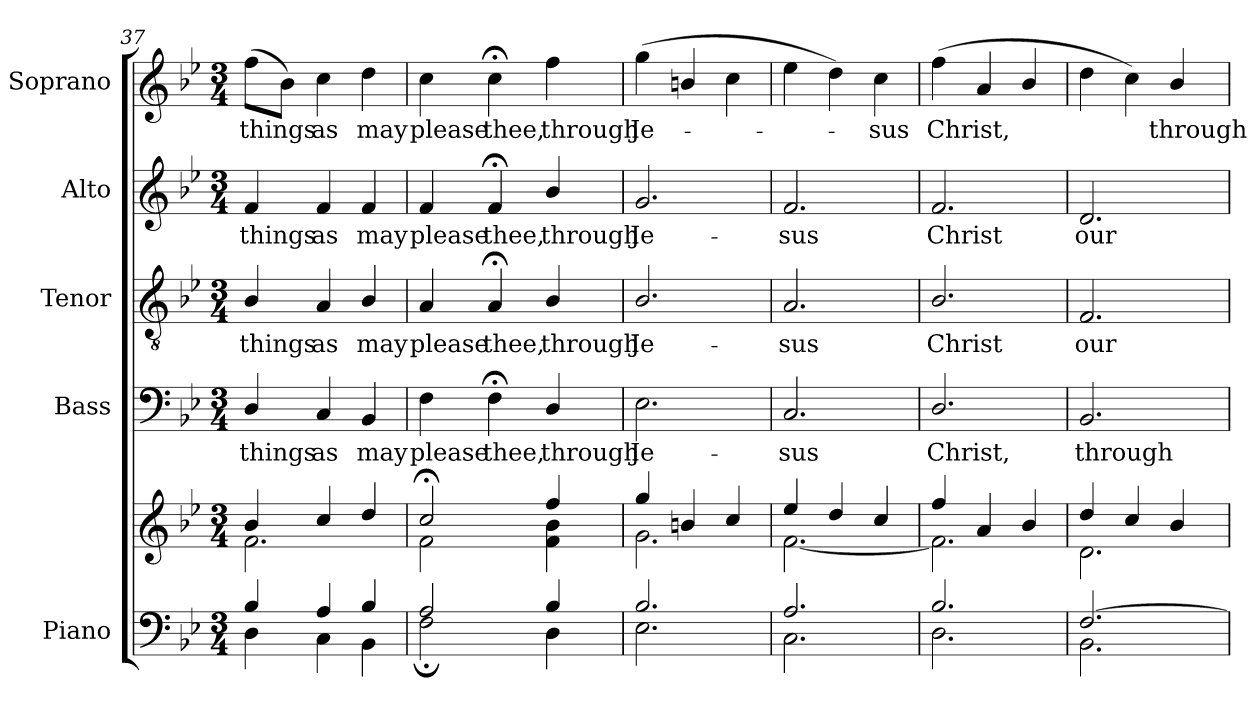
**kern	**kern	**kern	**text	**kern	**text	**kern	**text	**kern	**text
*part5	*part5	*part4	*part4	*part3	*part3	*part2	*part2	*part1	*part1
*staff6	*staff5	*staff4	*staff4	*staff3	*staff3	*staff2	*staff2	*staff1	*staff1
*I"Piano	*	*I"Bass	*	*I"Tenor	*	*I"Alto	*	*I"Soprano	*
*I'Pno.	*	*I'B.	*	*I'T.	*	*I'A.	*	*I'S.	*
*clefF4	*clefG2	*clefF4	*	*clefGv2	*	*clefG2	*	*clefG2	*
*	*	*	*	*ITrd7c12	*	*	*	*	*
*k[b-e-]	*k[b-e-]	*k[b-e-]	*	*k[b-e-]	*	*k[b-e-]	*	*k[b-e-]	*
*B-:	*B-:	*B-:	*	*B-:	*	*B-:	*	*B-:	*
*M3/4	*M3/4	*M3/4	*	*M3/4	*	*M3/4	*	*M3/4	*
=37	=37	=37	=37	=37	=37	=37	=37	=37	=37
*^	*^	*	*	*	*	*	*	*	*
!	!	!	!	!	!LO:LY:b:color=#000000	!	!	!	!	!	!
!	!	!	!	!	!	!	!LO:LY:b:color=#000000	!	!	!	!
!	!	!	!	!	!	!	!	!	!LO:LY:b:color=#000000	!	!
!	!	!	!	!	!	!	!	!	!	!	!LO:LY:b:color=#000000
4B-i/	4Di\	4b-i/	2.fi\	4Di/	things	4BB-i/	things	4fi/	things	(8ffi\L	things
.	.	.	.	.	.	.	.	.	.	8b-i\J)	.
!	!	!	!	!	!LO:LY:b:color=#000000	!	!	!	!	!	!
!	!	!	!	!	!	!	!LO:LY:b:color=#000000	!	!	!	!
!	!	!	!	!	!	!	!	!	!LO:LY:b:color=#000000	!	!
!	!	!	!	!	!	!	!	!	!	!	!LO:LY:b:color=#000000
4Ai/	4Ci\	4cci/	.	4Ci/	as	4AAi/	as	4fi/	as	4cci\	as
!	!	!	!	!	!LO:LY:b:color=#000000	!	!	!	!	!	!
!	!	!	!	!	!	!	!LO:LY:b:color=#000000	!	!	!	!
!	!	!	!	!	!	!	!	!	!LO:LY:b:color=#000000	!	!
!	!	!	!	!	!	!	!	!	!	!	!LO:LY:b:color=#000000
4B-i/	4BB-i\	4ddi/	.	4BB-i/	may	4BB-i/	may	4fi/	may	4ddi\	may
!!LO:PB:g=z
=38	=38	=38	=38	=38	=38	=38	=38	=38	=38	=38	=38
!	!	!	!	!	!LO:LY:b:color=#000000	!	!	!	!	!	!
!	!	!	!	!	!	!	!LO:LY:b:color=#000000	!	!	!	!
!	!	!	!	!	!	!	!	!	!LO:LY:b:color=#000000	!	!
!	!	!	!	!	!	!	!	!	!	!	!LO:LY:b:color=#000000
2Ai/	2F;i\	2cc;i/	2fi\	4Fi\	please	4AAi/	please	4fi/	please	4cci\	please
!	!	!	!	!	!LO:LY:b:color=#000000	!	!	!	!	!	!
!	!	!	!	!	!	!	!LO:LY:b:color=#000000	!	!	!	!
!	!	!	!	!	!	!	!	!	!LO:LY:b:color=#000000	!	!
!	!	!	!	!	!	!	!	!	!	!	!LO:LY:b:color=#000000
.	.	.	.	4F;i\	thee,	4AA;i/	thee,	4f;i/	thee,	4cc;i\	thee,
!	!	!	!	!	!LO:LY:b:color=#000000	!	!	!	!	!	!
!	!	!	!	!	!	!	!LO:LY:b:color=#000000	!	!	!	!
!	!	!	!	!	!	!	!	!	!LO:LY:b:color=#000000	!	!
!	!	!	!	!	!	!	!	!	!	!	!LO:LY:b:color=#000000
4B-i/	4Di\	4ffi/	4fi\ 4b-i	4Di/	through	4BB-i/	through	4b-i/	through	4ffi\	through
=39	=39	=39	=39	=39	=39	=39	=39	=39	=39	=39	=39
!	!	!	!	!	!LO:LY:b:color=#000000	!	!	!	!	!	!
!	!	!	!	!	!	!	!LO:LY:b:color=#000000	!	!	!	!
!	!	!	!	!	!	!	!	!	!LO:LY:b:color=#000000	!	!
!	!	!	!	!	!	!	!	!	!	!	!LO:LY:b:color=#000000
2.B-i/	2.E-i\	4ggi/	2.gi\	2.E-i\	Je-	2.BB-i/	Je-	2.gi/	Je-	(4ggi\	Je-
.	.	4bni/	.	.	.	.	.	.	.	4bni/	.
.	.	4cci/	.	.	.	.	.	.	.	4cci\	.
=40	=40	=40	=40	=40	=40	=40	=40	=40	=40	=40	=40
!	!	!	!	!	!LO:LY:b:color=#000000	!	!	!	!	!	!
!	!	!	!	!	!	!	!LO:LY:b:color=#000000	!	!	!	!
!	!	!	!	!	!	!	!	!	!LO:LY:b:color=#000000	!	!
2.Ai/	2.Ci\	4ee-i/	[2.fi\	2.Ci/	-sus	2.AAi/	-sus	2.fi/	-sus	4ee-i\	.
.	.	4ddi/	.	.	.	.	.	.	.	4ddi\)	.
!	!	!	!	!	!	!	!	!	!	!	!LO:LY:b:color=#000000
.	.	4cci/	.	.	.	.	.	.	.	4cci\	-sus
=41	=41	=41	=41	=41	=41	=41	=41	=41	=41	=41	=41
!	!	!	!	!	!LO:LY:b:color=#000000	!	!	!	!	!	!
!	!	!	!	!	!	!	!LO:LY:b:color=#000000	!	!	!	!
!	!	!	!	!	!	!	!	!	!LO:LY:b:color=#000000	!	!
!	!	!	!	!	!	!	!	!	!	!	!LO:LY:b:color=#000000
2.B-i/	2.Di\	4ffi/	2.fi\]	2.Di/	Christ,	2.BB-i/	Christ	2.fi/	Christ	(4ffi\	Christ,
.	.	4ai/	.	.	.	.	.	.	.	4ai/	.
.	.	4b-i/	.	.	.	.	.	.	.	4b-i/	.
=42	=42	=42	=42	=42	=42	=42	=42	=42	=42	=42	=42
!	!	!	!	!	!LO:LY:b:color=#000000	!	!	!	!	!	!
!	!	!	!	!	!	!	!LO:LY:b:color=#000000	!	!	!	!
!	!	!	!	!	!	!	!	!	!LO:LY:b:color=#000000	!	!
[2.Fi/	2.BB-i\	4ddi/	2.di\	2.BB-i/	through	2.FFi/	our	2.di/	our	4ddi\	.
.	.	4cci/	.	.	.	.	.	.	.	4cci\)	.
!	!	!	!	!	!	!	!	!	!	!	!LO:LY:b:color=#000000
.	.	4b-i/	.	.	.	.	.	.	.	4b-i/	through
*v	*v	*	*	*	*	*	*	*	*	*	*
*	*v	*v	*	*	*	*	*	*	*	*
=	=	=	=	=	=	=	=	=	=
*-	*-	*-	*-	*-	*-	*-	*-	*-	*-
